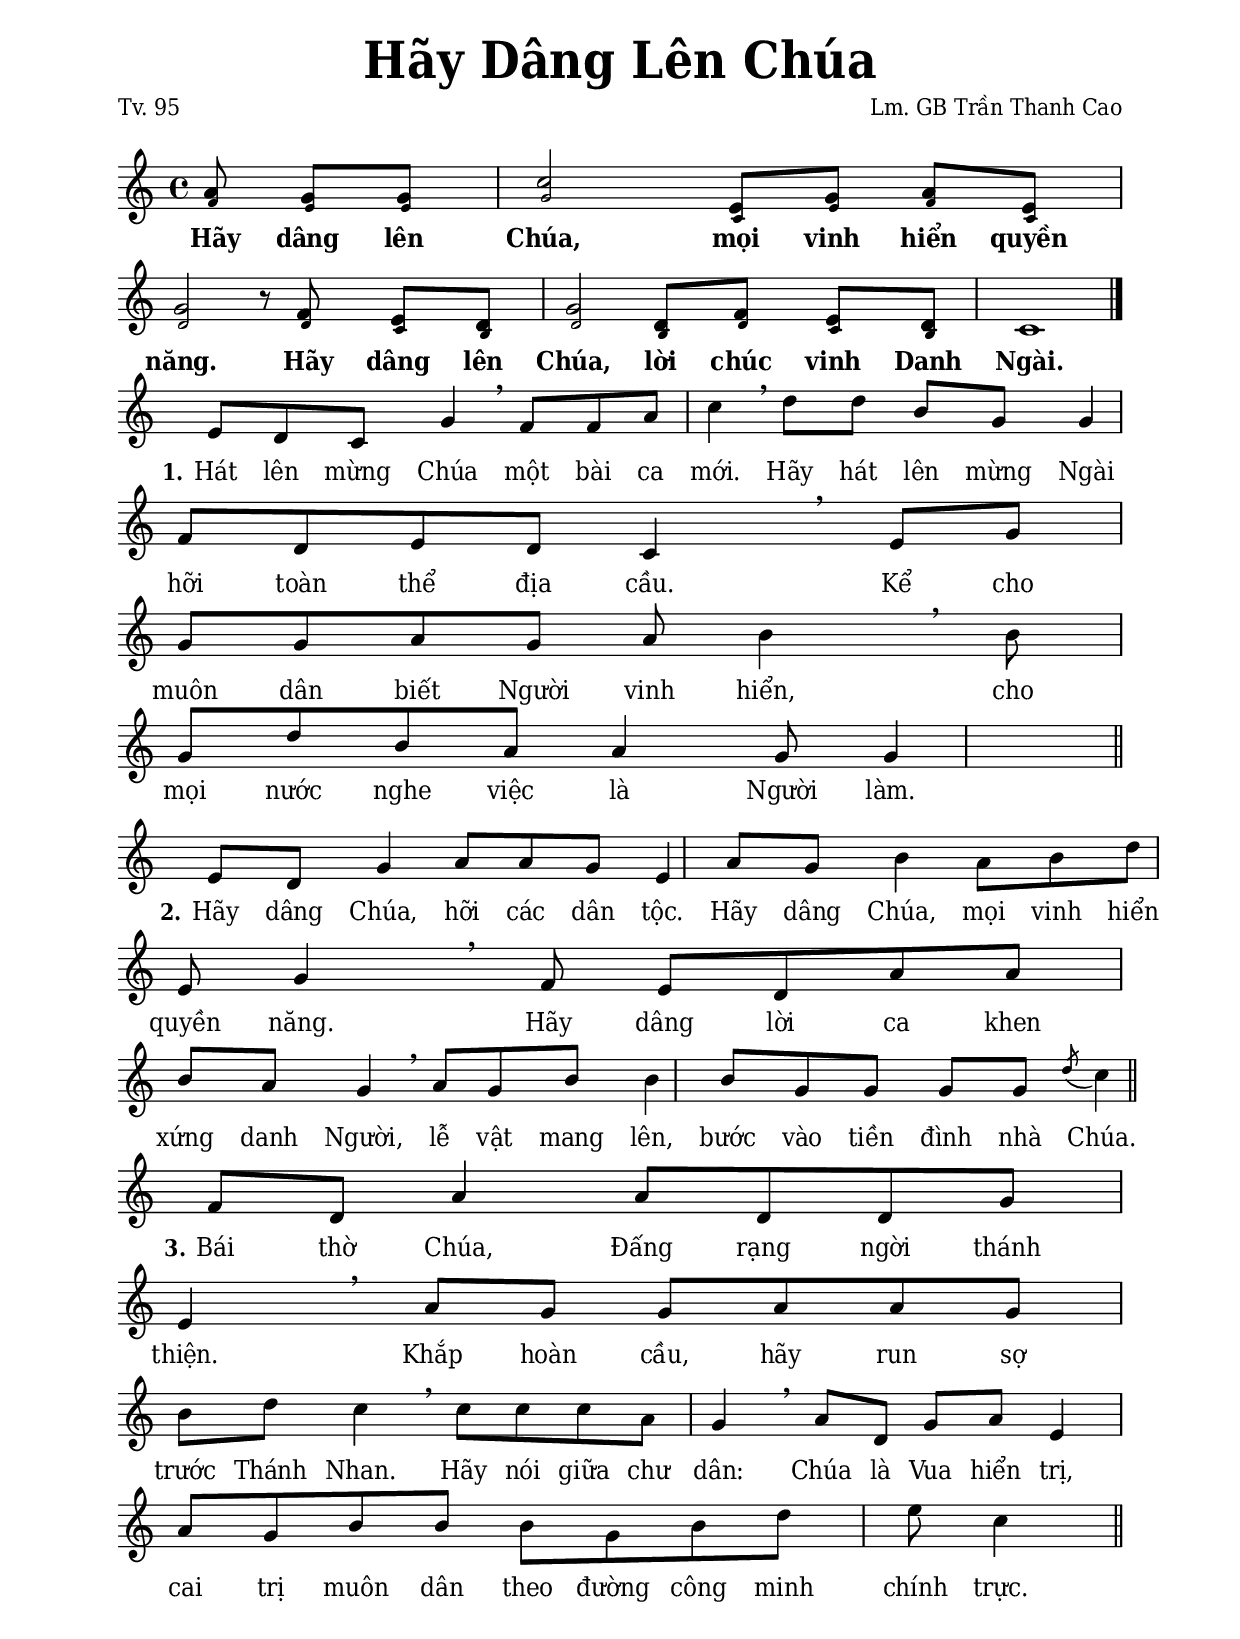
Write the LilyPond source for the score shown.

% Cài đặt chung
\version "2.22.1"
\include "english.ly"

\header {
  title = \markup { \fontsize #3 "Hãy Dâng Lên Chúa" }
  poet = "Tv. 95"
  composer = "Lm. GB Trần Thanh Cao"
  arranger = " "
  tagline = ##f
}

% Nhạc điệp khúc
nhacDiepKhucSop = \relative c'' {
  \partial 4. a8 g g |
  c2 e,8 g a e |
  g2 r8 f e d |
  g2 d8 f e d |
  c1 \bar "|."
}

nhacDiepKhucBas = \relative c' {
  \partial 4. f8 e e |
  g2 c,8 e f c |
  d2 r8 d c b |
  d2 b8 d c b
}

% Nhạc phiên khúc
nhacPhienKhucMot = \relative c' {
  e8 d c g'4 \breathe
  f8 f a c4 \breathe
  d8 d b g g4
  f8 d e d c4 \breathe
  e8 g g g a g a b4 \breathe
  b8 g d' b a a4 g8 g4 \bar "||"
}

nhacPhienKhucHai = \relative c' {
  e8 d g4 a8 a g e4
  a8 g b4 a8 b d e, g4 \breathe
  f8 e d a' a b a g4 \breathe
  a8 g b b4 b8 g g g g \acciaccatura d'8 c4 \bar "||"
}

nhacPhienKhucBa = \relative c' {
  f8 d a'4 a8 d, d g e4 \breathe
  a8 g g a a g b d c4 \breathe
  c8 c c a g4 \breathe
  a8 d, g a e4
  a8 g b b b g b d e c4 \bar "||"
}

% Lời điệp khúc
loiDiepKhuc = \lyricmode {
  Hãy dâng lên Chúa, mọi vinh hiển quyền năng.
  Hãy dâng lên Chúa, lời chúc vinh Danh Ngài.
}

% Lời phiên khúc
loiPhienKhucMot = \lyricmode {
  \set stanza = #"1."
  Hát lên mừng Chúa một bài ca mới.
  Hãy hát lên mừng Ngài hỡi toàn thể địa cầu.
  Kể cho muôn dân biết Người vinh hiển,
  cho mọi nước nghe việc là Người làm.
}

loiPhienKhucHai = \lyricmode {
  \set stanza = #"2."
  Hãy dâng Chúa, hỡi các dân tộc.
  Hãy dâng Chúa, mọi vinh hiển quyền năng.
  Hãy dâng lời ca khen xứng danh Người,
  lễ vật mang lên, bước vào tiền đình nhà Chúa.
}

loiPhienKhucBa = \lyricmode {
  \set stanza = #"3."
  Bái thờ Chúa, Đấng rạng ngời thánh thiện.
  Khắp hoàn cầu, hãy run sợ trước Thánh Nhan.
  Hãy nói giữa chư dân:
  Chúa là Vua hiển trị,
  cai trị muôn dân theo đường công minh chính trực.
}

% Dàn trang
\paper {
  #(set-paper-size "a4")
  top-margin = 20\mm
  bottom-margin = 10\mm
  left-margin = 20\mm
  right-margin = 20\mm
  indent = #0
  #(define fonts
    (make-pango-font-tree
      "Deja Vu Serif Condensed"
      "Deja Vu Serif Condensed"
      "Deja Vu Serif Condensed"
      (/ 20 20)))
  page-count = #1
  system-system-spacing = #'((basic-distance . 11.5)
                             (minimum-distance . 11.5)
                             (padding . 1))
  score-system-spacing = #'((basic-distance . 11.5)
                             (minimum-distance . 11.5)
                             (padding . 1))
}

% Thiết lập tông và nhịp
TongNhip = {
  \key c \major \time 4/4
  \set Timing.beamExceptions = #'()
  \set Timing.baseMoment = #(ly:make-moment 1/4)
  \set Timing.beatStructure = #'(1 1 1 1)
}

% Đổi kích thước nốt cho bè phụ
notBePhu =
#(define-music-function (font-size music) (number? ly:music?)
   (for-some-music
     (lambda (m)
       (if (music-is-of-type? m 'rhythmic-event)
           (begin
             (set! (ly:music-property m 'tweaks)
                   (cons `(font-size . ,font-size)
                         (ly:music-property m 'tweaks)))
             #t)
           #f))
     music)
   music)

\score {
  \new ChoirStaff <<
    \new Staff = diepKhuc \with {
        \consists "Merge_rests_engraver"
        %\magnifyStaff #(magstep +1)
        printPartCombineTexts = ##f
      }
      <<
      \new Voice \TongNhip \partCombine 
        \nhacDiepKhucSop
        \notBePhu -3 { \nhacDiepKhucBas }
      \new NullVoice = nhacThamChieu \nhacDiepKhucSop
      \new Lyrics \with {
          \override VerticalAxisGroup.
            nonstaff-relatedstaff-spacing.padding = #1
          \override VerticalAxisGroup.
            nonstaff-unrelatedstaff-spacing.padding = #1
        }
        \lyricsto nhacThamChieu \loiDiepKhuc
      >>
  >>
  \layout {
    \override Lyrics.LyricText.font-series = #'bold
    %\override Lyrics.LyricText.font-size = #+2
    \override Lyrics.LyricSpace.minimum-distance = #3.2
    \override Score.BarNumber.break-visibility = ##(#f #f #f)
    \override Score.SpacingSpanner.uniform-stretching = ##t
  }
}

\score {
  \new ChoirStaff <<
    \new Staff = phienKhuc \with {
        %\magnifyStaff #(magstep +1)
      }
      <<
      \new Voice = beSop {
        \key c \major \time 4/4 \nhacPhienKhucMot
      }
    >>
    \new Lyrics \with {
          \override VerticalAxisGroup.
            nonstaff-relatedstaff-spacing.padding = #1
          \override VerticalAxisGroup.
            nonstaff-unrelatedstaff-spacing.padding = #1
        }
        \lyricsto beSop \loiPhienKhucMot
  >>
  \layout {
    \override Staff.TimeSignature.transparent = ##t
    %\override Lyrics.LyricText.font-size = #+2
    \override Lyrics.LyricSpace.minimum-distance = #2.5
    \override Score.BarNumber.break-visibility = ##(#f #f #f)
    \override Score.SpacingSpanner.uniform-stretching = ##t
    \set Score.barAlways = ##t
    \set Score.defaultBarType = ""
  } 
}

\score {
  \new ChoirStaff <<
    \new Staff = phienKhuc \with {
        %\magnifyStaff #(magstep +1)
      }
      <<
      \new Voice = beSop {
        \key c \major \time 4/4 \nhacPhienKhucHai
      }
    >>
    \new Lyrics \with {
          \override VerticalAxisGroup.
            nonstaff-relatedstaff-spacing.padding = #1
          \override VerticalAxisGroup.
            nonstaff-unrelatedstaff-spacing.padding = #1
        }
        \lyricsto beSop \loiPhienKhucHai
  >>
  \layout {
    \override Staff.TimeSignature.transparent = ##t
    %\override Lyrics.LyricText.font-size = #+2
    \override Lyrics.LyricSpace.minimum-distance = #2.5
    \override Score.BarNumber.break-visibility = ##(#f #f #f)
    \override Score.SpacingSpanner.uniform-stretching = ##t
    \set Score.barAlways = ##t
    \set Score.defaultBarType = ""
  } 
}

\score {
  \new ChoirStaff <<
    \new Staff = phienKhuc \with {
        %\magnifyStaff #(magstep +1)
      }
      <<
      \new Voice = beSop {
        \key c \major \time 4/4 \nhacPhienKhucBa
      }
    >>
    \new Lyrics \with {
          \override VerticalAxisGroup.
            nonstaff-relatedstaff-spacing.padding = #1.2
          \override VerticalAxisGroup.
            nonstaff-unrelatedstaff-spacing.padding = #1
        }
        \lyricsto beSop \loiPhienKhucBa
  >>
  \layout {
    \override Staff.TimeSignature.transparent = ##t
    %\override Lyrics.LyricText.font-size = #+2
    \override Lyrics.LyricSpace.minimum-distance = #1.7
    \override Score.BarNumber.break-visibility = ##(#f #f #f)
    \override Score.SpacingSpanner.uniform-stretching = ##t
    \set Score.barAlways = ##t
    \set Score.defaultBarType = ""
  } 
}
